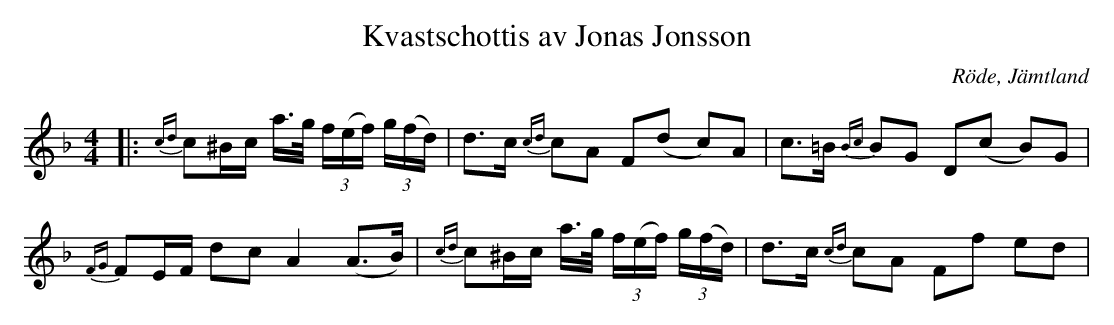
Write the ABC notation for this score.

X:1
T:Kvastschottis av Jonas Jonsson
O:Röde, Jämtland
M:4/4
L:1/16
K:F
|: {cd}c2^Bc a>g (3f(ef) (3g(fd) | d2>c2 {cd}c2A2 F2(d2- c2)A2 | c2>=B2 {Bc}B2G2 D2(c2- B2)G2 | {FG}F2EF d2c2 A4 (A2>B2) | {cd}c2^Bc a>g (3f(ef) (3g(fd) | d2>c2 {cd}c2A2 F2f2 e2d2 |
